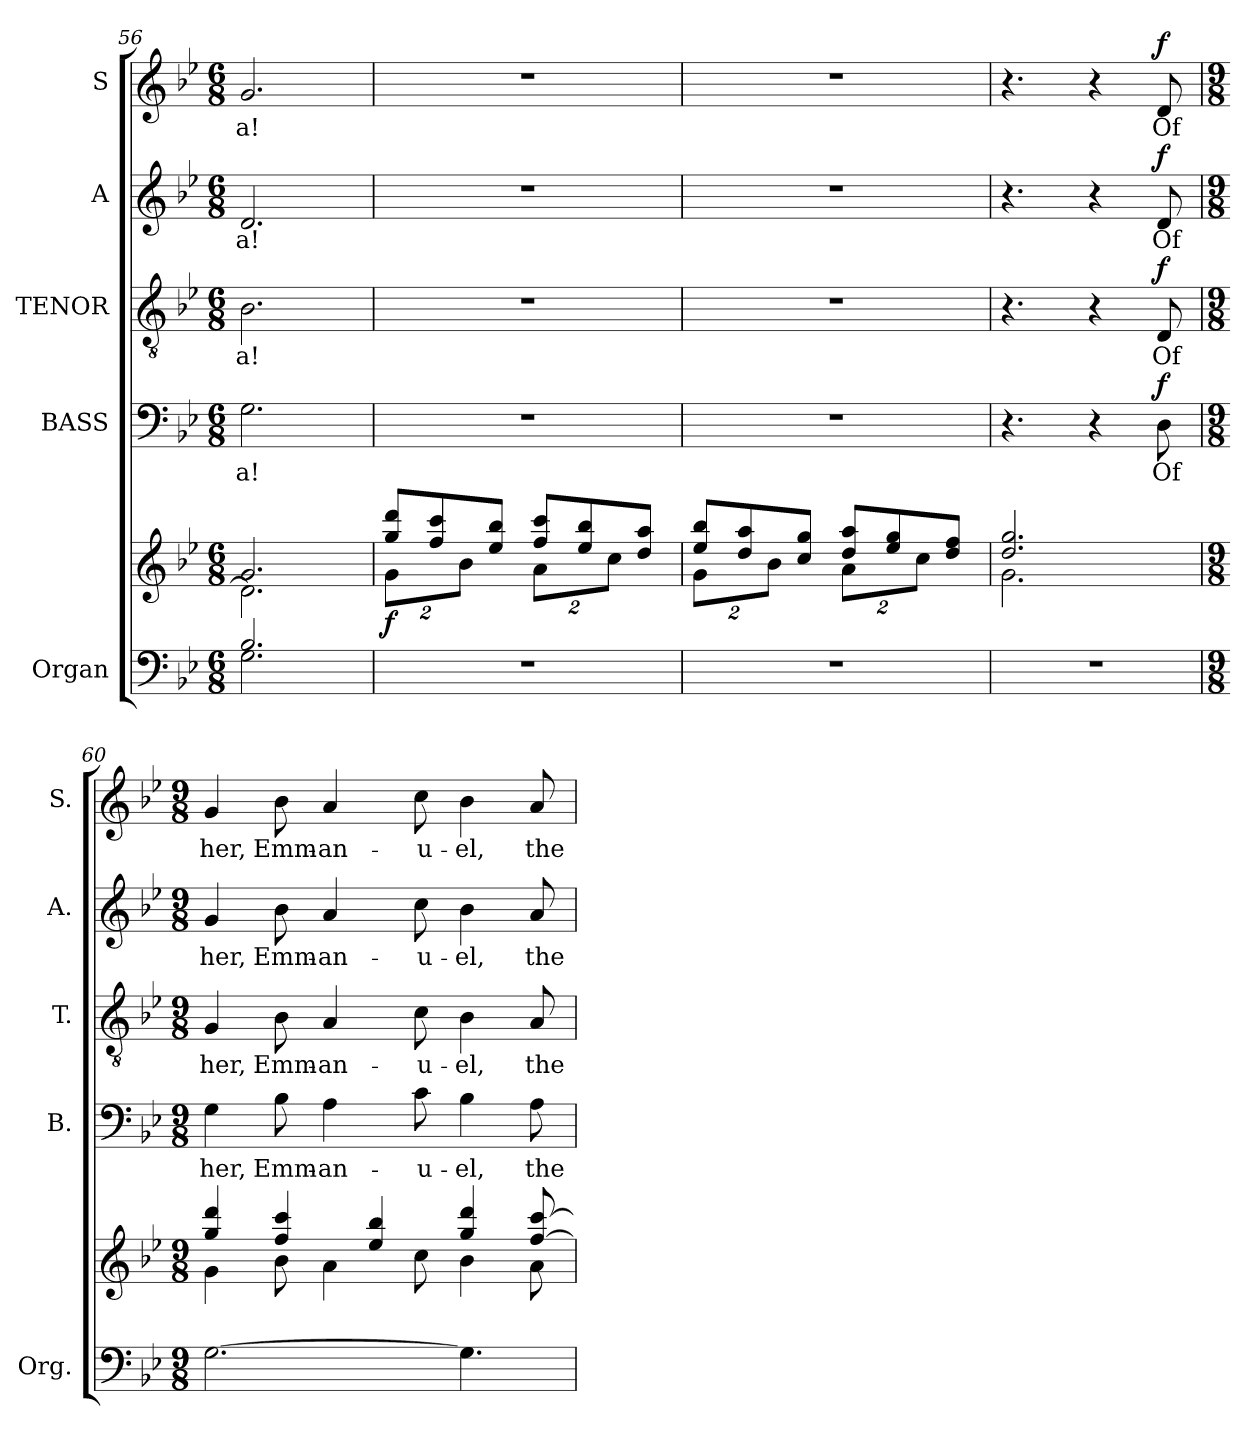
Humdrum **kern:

**kern	**kern	**dynam	**kern	**text	**dynam	**kern	**text	**dynam	**kern	**text	**dynam	**kern	**text	**dynam
*part5	*part5	*part5	*part4	*part4	*part4	*part3	*part3	*part3	*part2	*part2	*part2	*part1	*part1	*part1
*staff6	*staff5	*staff5/6	*staff4	*staff4	*staff4	*staff3	*staff3	*staff3	*staff2	*staff2	*staff2	*staff1	*staff1	*staff1
*I"Organ	*	*	*I"BASS	*	*	*I"TENOR	*	*	*I"A	*	*	*I"S	*	*
*I'Org.	*	*	*I'B.	*	*	*I'T.	*	*	*I'A.	*	*	*I'S.	*	*
*clefF4	*clefG2	*	*clefF4	*	*	*clefGv2	*	*	*clefG2	*	*	*clefG2	*	*
*	*	*	*	*	*	*ITrd7c12	*	*	*	*	*	*	*	*
*k[b-e-]	*k[b-e-]	*	*k[b-e-]	*	*	*k[b-e-]	*	*	*k[b-e-]	*	*	*k[b-e-]	*	*
*B-:	*B-:	*	*B-:	*	*	*B-:	*	*	*B-:	*	*	*B-:	*	*
*M6/8	*M6/8	*	*M6/8	*	*	*M6/8	*	*	*M6/8	*	*	*M6/8	*	*
=56	=56	=56	=56	=56	=56	=56	=56	=56	=56	=56	=56	=56	=56	=56
*^	*^	*	*	*	*	*	*	*	*	*	*	*	*	*
!	!	!	!	!	!	!LO:LY:b:color=#000000	!	!	!	!	!	!	!	!	!	!
!	!	!	!	!	!	!	!	!	!LO:LY:b:color=#000000	!	!	!	!	!	!	!
!	!	!	!	!	!	!	!	!	!	!	!	!LO:LY:b:color=#000000	!	!	!	!
!	!	!	!	!	!	!	!	!	!	!	!	!	!	!	!LO:LY:b:color=#000000	!
2.B-i/	2.Gi\	2.gi/	2.di\]	.	2.Gi\	-a!	.	2.BB-i\	-a!	.	2.di/	-a!	.	2.gi/	-a!	.
=57	=57	=57	=57	=57	=57	=57	=57	=57	=57	=57	=57	=57	=57	=57	=57	=57
!LO:N:vis=1	!	!	!	!	!	!	!	!	!	!	!	!	!	!	!	!
*v	*v	*	*	*	*	*	*	*	*	*	*	*	*	*	*	*
*	*	*Xbrackettup	*	*	*	*	*	*	*	*	*	*	*	*	*
*^	*	*	*	*	*	*	*	*	*	*	*	*	*	*	*
!	!	!	!	!	!LO:N:vis=1	!	!	!LO:N:vis=1	!	!	!LO:N:vis=1	!	!	!LO:N:vis=1	!	!
*v	*v	*	*	*	*	*	*	*	*	*	*	*	*	*	*	*
2.r	8ggi/ 8dddiL	16%3gi\L	f	2.r	.	.	2.r	.	.	2.r	.	.	2.r	.	.
.	8ffi/ 8ccci	.	.	.	.	.	.	.	.	.	.	.	.	.	.
.	.	16%3b-i\J	.	.	.	.	.	.	.	.	.	.	.	.	.
.	8ee-i/ 8bb-iJ	.	.	.	.	.	.	.	.	.	.	.	.	.	.
.	8ffi/ 8ccciL	16%3ai\L	.	.	.	.	.	.	.	.	.	.	.	.	.
.	8ee-i/ 8bb-i	.	.	.	.	.	.	.	.	.	.	.	.	.	.
.	.	16%3cci\J	.	.	.	.	.	.	.	.	.	.	.	.	.
.	8ddi/ 8aaiJ	.	.	.	.	.	.	.	.	.	.	.	.	.	.
!!LO:PB:g=z
=58	=58	=58	=58	=58	=58	=58	=58	=58	=58	=58	=58	=58	=58	=58	=58
!LO:N:vis=1	!	!	!	!LO:N:vis=1	!	!	!LO:N:vis=1	!	!	!LO:N:vis=1	!	!	!LO:N:vis=1	!	!
2.r	8ee-i/ 8bb-iL	16%3gi\L	.	2.r	.	.	2.r	.	.	2.r	.	.	2.r	.	.
.	8ddi/ 8aai	.	.	.	.	.	.	.	.	.	.	.	.	.	.
.	.	16%3b-i\J	.	.	.	.	.	.	.	.	.	.	.	.	.
.	8cci/ 8ggiJ	.	.	.	.	.	.	.	.	.	.	.	.	.	.
.	8ddi/ 8aaiL	16%3ai\L	.	.	.	.	.	.	.	.	.	.	.	.	.
.	8ee-i/ 8ggi	.	.	.	.	.	.	.	.	.	.	.	.	.	.
.	.	16%3cci\J	.	.	.	.	.	.	.	.	.	.	.	.	.
.	8ddi/ 8ffiJ	.	.	.	.	.	.	.	.	.	.	.	.	.	.
=59	=59	=59	=59	=59	=59	=59	=59	=59	=59	=59	=59	=59	=59	=59	=59
!LO:N:vis=1	!	!	!	!	!	!	!	!	!	!	!	!	!	!	!
2.r	2.ddi/ 2.ggi	2.gi\	.	4.r	.	.	4.r	.	.	4.r	.	.	4.r	.	.
.	.	.	.	4r	.	.	4r	.	.	4r	.	.	4r	.	.
!	!	!	!	!	!LO:LY:b:color=#000000	!	!	!	!	!	!	!	!	!	!
!	!	!	!	!	!	!	!	!LO:LY:b:color=#000000	!	!	!	!	!	!	!
!	!	!	!	!	!	!	!	!	!	!	!LO:LY:b:color=#000000	!	!	!	!
!	!	!	!	!	!	!	!	!	!	!	!	!	!	!LO:LY:b:color=#000000	!
.	.	.	.	8Di\	Of	f	8DDi/	Of	f	8di/	Of	f	8di/	Of	f
=60	=60	=60	=60	=60	=60	=60	=60	=60	=60	=60	=60	=60	=60	=60	=60
*M9/8	*M9/8	*	*	*M9/8	*	*	*M9/8	*	*	*M9/8	*	*	*M9/8	*	*
!	!	!	!	!	!LO:LY:b:color=#000000	!	!	!	!	!	!	!	!	!	!
!	!	!	!	!	!	!	!	!LO:LY:b:color=#000000	!	!	!	!	!	!	!
!	!	!	!	!	!	!	!	!	!	!	!LO:LY:b:color=#000000	!	!	!	!
!	!	!	!	!	!	!	!	!	!	!	!	!	!	!LO:LY:b:color=#000000	!
[2.Gi\	4ggi/ 4dddi	4gi\	.	4Gi\	her,	.	4GGi/	her,	.	4gi/	her,	.	4gi/	her,	.
!	!	!	!	!	!LO:LY:b:color=#000000	!	!	!	!	!	!	!	!	!	!
!	!	!	!	!	!	!	!	!LO:LY:b:color=#000000	!	!	!	!	!	!	!
!	!	!	!	!	!	!	!	!	!	!	!LO:LY:b:color=#000000	!	!	!	!
!	!	!	!	!	!	!	!	!	!	!	!	!	!	!LO:LY:b:color=#000000	!
.	4ffi/ 4ccci	8b-i\	.	8B-i\	Emm-	.	8BB-i\	Emm-	.	8b-i\	Emm-	.	8b-i\	Emm-	.
!	!	!	!	!	!LO:LY:b:color=#000000	!	!	!	!	!	!	!	!	!	!
!	!	!	!	!	!	!	!	!LO:LY:b:color=#000000	!	!	!	!	!	!	!
!	!	!	!	!	!	!	!	!	!	!	!LO:LY:b:color=#000000	!	!	!	!
!	!	!	!	!	!	!	!	!	!	!	!	!	!	!LO:LY:b:color=#000000	!
.	.	4ai\	.	4Ai\	-an-	.	4AAi/	-an-	.	4ai/	-an-	.	4ai/	-an-	.
.	4ee-i/ 4bb-i	.	.	.	.	.	.	.	.	.	.	.	.	.	.
!	!	!	!	!	!LO:LY:b:color=#000000	!	!	!	!	!	!	!	!	!	!
!	!	!	!	!	!	!	!	!LO:LY:b:color=#000000	!	!	!	!	!	!	!
!	!	!	!	!	!	!	!	!	!	!	!LO:LY:b:color=#000000	!	!	!	!
!	!	!	!	!	!	!	!	!	!	!	!	!	!	!LO:LY:b:color=#000000	!
.	.	8cci\	.	8ci\	-u-	.	8Ci\	-u-	.	8cci\	-u-	.	8cci\	-u-	.
!	!	!	!	!	!LO:LY:b:color=#000000	!	!	!	!	!	!	!	!	!	!
!	!	!	!	!	!	!	!	!LO:LY:b:color=#000000	!	!	!	!	!	!	!
!	!	!	!	!	!	!	!	!	!	!	!LO:LY:b:color=#000000	!	!	!	!
!	!	!	!	!	!	!	!	!	!	!	!	!	!	!LO:LY:b:color=#000000	!
4.Gi\]	4ggi/ 4dddi	4b-i\	.	4B-i\	-el,	.	4BB-i\	-el,	.	4b-i\	-el,	.	4b-i\	-el,	.
!	!	!	!	!	!LO:LY:b:color=#000000	!	!	!	!	!	!	!	!	!	!
!	!	!	!	!	!	!	!	!LO:LY:b:color=#000000	!	!	!	!	!	!	!
!	!	!	!	!	!	!	!	!	!	!	!LO:LY:b:color=#000000	!	!	!	!
!	!	!	!	!	!	!	!	!	!	!	!	!	!	!LO:LY:b:color=#000000	!
.	[8ffi/ [8ccci	8ai\	.	8Ai\	the	.	8AAi/	the	.	8ai/	the	.	8ai/	the	.
*	*v	*v	*	*	*	*	*	*	*	*	*	*	*	*	*
=	=	=	=	=	=	=	=	=	=	=	=	=	=	=
*-	*-	*-	*-	*-	*-	*-	*-	*-	*-	*-	*-	*-	*-	*-
